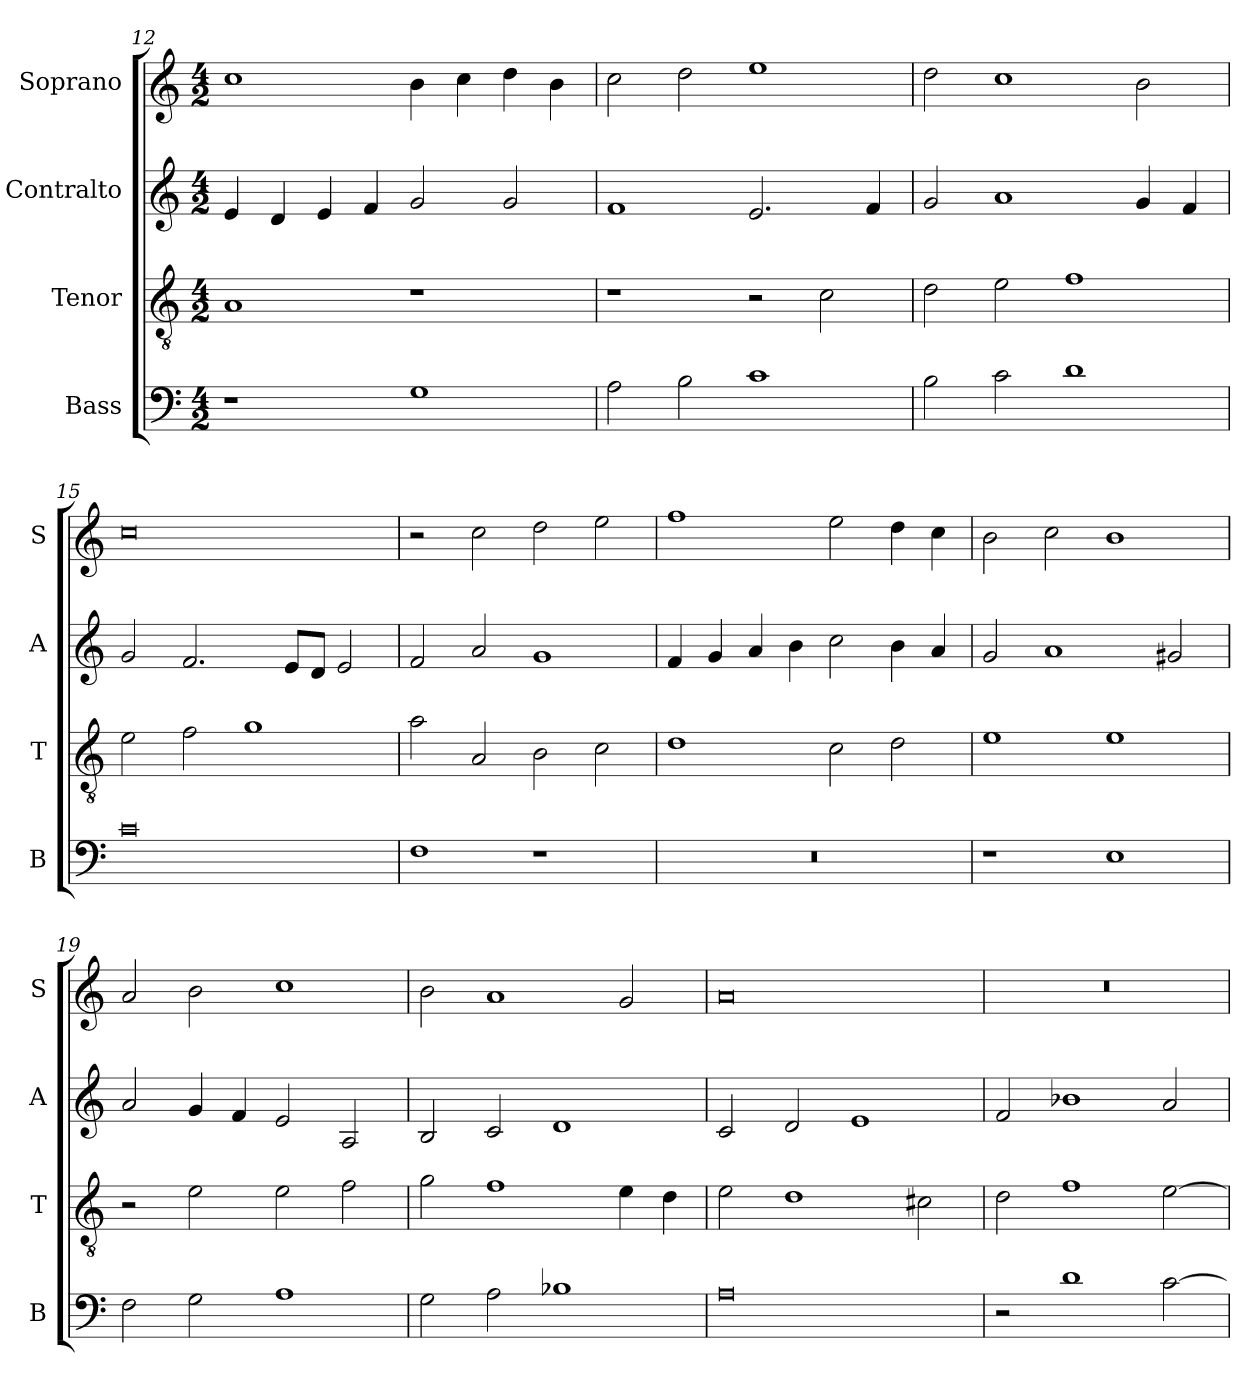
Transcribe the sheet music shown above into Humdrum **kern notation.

**kern	**kern	**kern	**kern
*part4	*part3	*part2	*part1
*staff4	*staff3	*staff2	*staff1
*I"Bass	*I"Tenor	*I"Contralto	*I"Soprano
*I'B	*I'T	*I'A	*I'S
*clefF4	*clefGv2	*clefG2	*clefG2
*k[]	*k[]	*k[]	*k[]
*D:dor	*D:dor	*D:dor	*D:dor
*M4/2	*M4/2	*M4/2	*M4/2
=12	=12	=12	=12
1r	1A	4e	1cc
.	.	4d	.
.	.	4e	.
.	.	4f	.
1G	1r	2g	4b
.	.	.	4cc
.	.	2g	4dd
.	.	.	4b
=13	=13	=13	=13
2A	1r	1f	2cc
2B	.	.	2dd
1c	2r	2.e	1ee
.	2c	.	.
.	.	4f	.
=14	=14	=14	=14
2B	2d	2g	2dd
2c	2e	1a	1cc
1d	1f	.	.
.	.	4g	2b
.	.	4f	.
=15	=15	=15	=15
0c	2e	2g	0cc
.	2f	2.f	.
.	1g	.	.
.	.	8e/L	.
.	.	8d/J	.
.	.	2e	.
=16	=16	=16	=16
1F	2a	2f	2r
.	2A	2a	2cc
1r	2B	1g	2dd
.	2c	.	2ee
=17	=17	=17	=17
0r	1d	4f	1ff
.	.	4g	.
.	.	4a	.
.	.	4b	.
.	2c	2cc	2ee
.	2d	4b	4dd
.	.	4a	4cc
=18	=18	=18	=18
1r	1e	2g	2b
.	.	1a	2cc
1E	1e	.	1b
.	.	2g#X	.
=19	=19	=19	=19
2F	2r	2a	2a
2G	2e	4g	2b
.	.	4f	.
1A	2e	2e	1cc
.	2f	2A	.
=20	=20	=20	=20
2G	2g	2B	2b
2A	1f	2c	1a
1B-X	.	1d	.
.	4e	.	2g
.	4d	.	.
=21	=21	=21	=21
0A	2e	2c	0a
.	1d	2d	.
.	.	1e	.
.	2c#X	.	.
=22	=22	=22	=22
2r	2d	2f	0r
1d	1f	1b-X	.
[2c	[2e	2a	.
=	=	=	=
*-	*-	*-	*-
